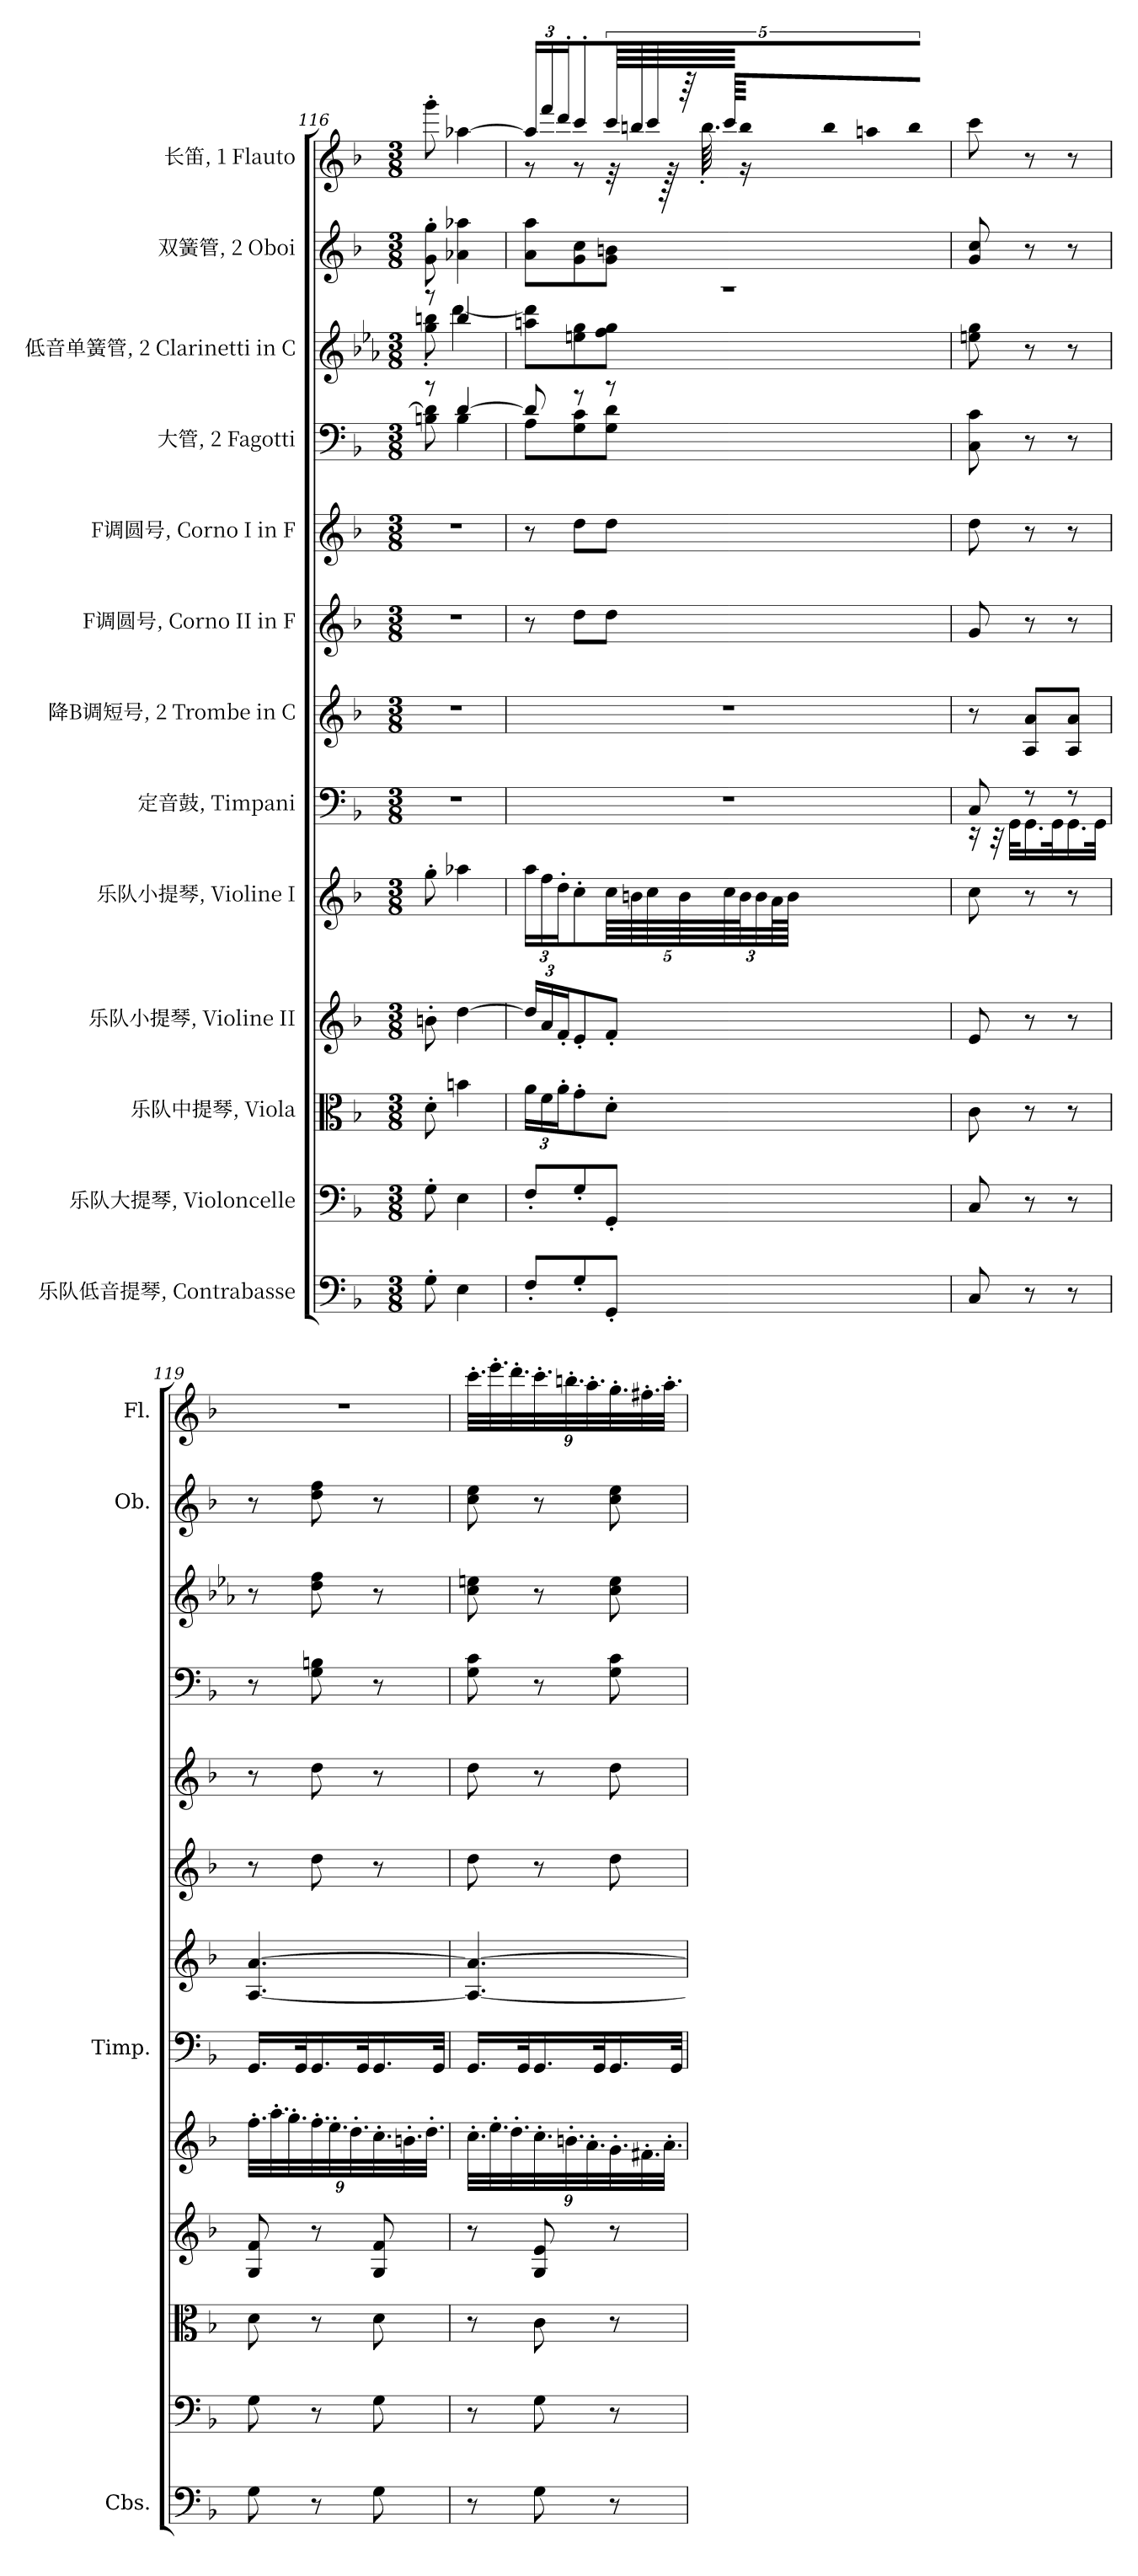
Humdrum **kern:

**kern	**kern	**kern	**kern	**kern	**kern	**kern	**kern	**kern	**kern	**kern	**kern	**kern
*part13	*part12	*part11	*part10	*part9	*part8	*part7	*part6	*part5	*part4	*part3	*part2	*part1
*staff13	*staff12	*staff11	*staff10	*staff9	*staff8	*staff7	*staff6	*staff5	*staff4	*staff3	*staff2	*staff1
*I"乐队低音提琴, Contrabasse	*I"乐队大提琴, Violoncelle	*I"乐队中提琴, Viola	*I"乐队小提琴, Violine II	*I"乐队小提琴, Violine I	*I"定音鼓, Timpani	*I"降B调短号, 2 Trombe in C	*I"F调圆号, Corno II in F	*I"F调圆号, Corno I in F	*I"大管, 2 Fagotti	*I"低音单簧管, 2 Clarinetti in C	*I"双簧管, 2 Oboi	*I"长笛, 1 Flauto
*I'Cbs.	*	*	*	*	*I'Timp.	*	*	*	*	*	*I'Ob.	*I'Fl.
*clefF4	*clefF4	*clefC3	*clefG2	*clefG2	*clefF4	*clefG2	*clefG2	*clefG2	*clefF4	*clefG2	*clefG2	*clefG2
*ITrd7c12	*	*	*	*	*	*ITrd1c2	*ITrd4c7	*ITrd4c7	*	*ITrd8c14	*	*
*k[b-]	*k[b-]	*k[b-]	*k[b-]	*k[b-]	*k[b-]	*k[b-e-a-]	*k[b-e-]	*k[b-e-]	*k[b-]	*k[b-e-a-]	*k[b-]	*k[b-]
*M3/8	*M3/8	*M3/8	*M3/8	*M3/8	*M3/8	*M3/8	*M3/8	*M3/8	*M3/8	*M3/8	*M3/8	*M3/8
*MM41	*MM41	*MM41	*MM41	*MM41	*MM41	*MM41	*MM41	*MM41	*MM41	*MM41	*MM41	*MM41
=116	=116	=116	=116	=116	=116	=116	=116	=116	=116	=116	=116	=116
*	*	*	*	*	*	*	*	*	*^	*^	*	*
8GG'\	8G'\	8d'\	8bn'\	8gg'\	4.r	4.r	4.r	4.r	8r	8Bn\ 8d\]	8r	8g\' 8bn\'	8g\' 8gg\'	8ggg'\
*	*	*	*	*	*	*	*	*	*	*	*	*	*	*MM44
4EE\	4E\	4bn\	[4dd\	4aa-X\	.	.	.	.	[4d/	4B\	4b/	[4dd\	4a-X\ 4aa-X\	[4aa-X\
!!LO:PB:g=z
=117	=117	=117	=117	=117	=117	=117	=117	=117	=117	=117	=117	=117	=117	=117
*	*	*Xbrackettup	*Xbrackettup	*Xbrackettup	*	*	*	*	*	*	*	*	*	*Xbrackettup
*	*	*	*	*	*	*	*	*	*	*	*	*	*	*MM41
*	*	*	*	*	*	*	*	*	*	*	*	*	*	*^
8FF'/L	8F'/L	24a\LL	24dd/LL]	24aa\LL	4.r	4.r	8r	8r	8d/]	8A\L	4.r	8an\ 8dd\]L	8a\ 8aa\L	24aa-/LL]	8r
.	.	24f\	24a/	24ff\	.	.	.	.	.	.	.	.	.	24fff/	.
.	.	24a'\J	24f'/J	24dd'\J	.	.	.	.	.	.	.	.	.	24ddd'/J	.
*	*	*	*	*	*	*	*	*	*	*	*	*	*	*MM46	*
8GG'/	8G'/	8g'\	8e'/	8cc'\	.	.	8g\L	8g\L	8r	8G\ 8c\	.	8en\ 8g\	8g\ 8cc\	8ccc'/	8r
*	*	*	*	*	*	*	*	*	*	*	*	*	*	*brackettup	*
8GGG'/J	8GG'/J	8d'\J	8f'/J	80cc\LLL	.	.	8g\J	8g\J	8r	8G\ 8d\J	.	8f\ 8g\J	8g\ 8bn\J	80ccc/LLL	32r
.	.	.	.	80bn\	.	.	.	.	.	.	.	.	.	80bbn/	.
.	.	.	.	80cc\	.	.	.	.	.	.	.	.	.	80ccc/JJJJ	.
.	.	.	.	.	.	.	.	.	.	.	.	.	.	.	128r
.	.	.	.	80b\	.	.	.	.	.	.	.	.	.	80r	.
.	.	.	.	.	.	.	.	.	.	.	.	.	.	.	64.bb'\
.	.	.	.	80cc\	.	.	.	.	.	.	.	.	.	80ccc/LLLL	.
.	.	.	.	96b\J	.	.	.	.	.	.	.	.	.	64bb/	16r
.	.	.	.	48b\	.	.	.	.	.	.	.	.	.	.	.
.	.	.	.	.	.	.	.	.	.	.	.	.	.	64bb/	.
.	.	.	.	64a\L	.	.	.	.	.	.	.	.	.	64aan/	.
.	.	.	.	64b\JJJJ	.	.	.	.	.	.	.	.	.	64bb/JJJJ	.
*	*	*	*	*	*	*	*	*	*v	*v	*	*	*	*v	*v
*	*	*	*	*	*	*	*	*	*	*v	*v	*	*
=118	=118	=118	=118	=118	=118	=118	=118	=118	=118	=118	=118	=118
*	*	*	*	*	*^	*	*	*	*	*	*	*
8CC/	8C/	8c\	8e/	8cc\	8C/	16r	8r	8c/	8g\	8C\ 8c\	8en\ 8g\	8g/ 8cc/	8ccc\
.	.	.	.	.	.	32r	.	.	.	.	.	.	.
.	.	.	.	.	.	32GG\KLL	.	.	.	.	.	.	.
8r	8r	8r	8r	8r	8r	16.GG\	8G/ 8g/L	8r	8r	8r	8r	8r	8r
.	.	.	.	.	.	32GG\K	.	.	.	.	.	.	.
8r	8r	8r	8r	8r	8r	16.GG\	8G/ 8g/J	8r	8r	8r	8r	8r	8r
.	.	.	.	.	.	32GG\JJk	.	.	.	.	.	.	.
*	*	*	*	*	*v	*v	*	*	*	*	*	*	*
!!LO:PB:g=z
=119	=119	=119	=119	=119	=119	=119	=119	=119	=119	=119	=119	=119
*	*	*	*	*	*	*	*	*	*	*	*	*MM45
8GG\	8G\	8d\	8G/ 8f/	36.ff'\LLL	16.GG/LL	[4.G/ [4.g/	8r	8r	8r	8r	8r	4.r
.	.	.	.	36.aa'\	.	.	.	.	.	.	.	.
.	.	.	.	36.gg'\	.	.	.	.	.	.	.	.
.	.	.	.	.	32GG/K	.	.	.	.	.	.	.
8r	8r	8r	8r	36.ff'\	16.GG/	.	8g\	8g\	8G\ 8Bn\	8d\ 8f\	8dd\ 8ff\	.
.	.	.	.	36.ee'\	.	.	.	.	.	.	.	.
.	.	.	.	36.dd'\	.	.	.	.	.	.	.	.
.	.	.	.	.	32GG/K	.	.	.	.	.	.	.
8GG\	8G\	8d\	8G/ 8f/	36.cc'\	16.GG/	.	8r	8r	8r	8r	8r	.
.	.	.	.	36.bn'\	.	.	.	.	.	.	.	.
.	.	.	.	36.dd'\JJJ	.	.	.	.	.	.	.	.
.	.	.	.	.	32GG/JJk	.	.	.	.	.	.	.
=120	=120	=120	=120	=120	=120	=120	=120	=120	=120	=120	=120	=120
*	*	*	*	*	*	*	*	*	*	*	*	*Xbrackettup
*	*	*	*	*	*	*	*	*	*	*	*	*MM42
8r	8r	8r	8r	36.cc'\LLL	16.GG/LL	4.G/_ 4.g/_	8g\	8g\	8G\ 8c\	8c\ 8en\	8cc\ 8ee\	36.ccc'\LLL
*	*	*	*	*	*	*	*	*	*	*	*	*MM46
.	.	.	.	36.ee'\	.	.	.	.	.	.	.	36.eee'\
.	.	.	.	36.dd'\	.	.	.	.	.	.	.	36.ddd'\
.	.	.	.	.	32GG/K	.	.	.	.	.	.	.
*	*	*	*	*	*	*	*	*	*	*	*	*MM45
8GG\	8G\	8c\	8G/ 8e/	36.cc'\	16.GG/	.	8r	8r	8r	8r	8r	36.ccc'\
*	*	*	*	*	*	*	*	*	*	*	*	*MM47
.	.	.	.	36.bn'\	.	.	.	.	.	.	.	36.bbn'\
.	.	.	.	36.a'\	.	.	.	.	.	.	.	36.aa'\
.	.	.	.	.	32GG/K	.	.	.	.	.	.	.
*	*	*	*	*	*	*	*	*	*	*	*	*MM42
8r	8r	8r	8r	36.g'\	16.GG/	.	8g\	8g\	8G\ 8c\	8c\ 8e\	8cc\ 8ee\	36.gg'\
*	*	*	*	*	*	*	*	*	*	*	*	*MM46
.	.	.	.	36.f#X'\	.	.	.	.	.	.	.	36.ff#X'\
.	.	.	.	36.a'\JJJ	.	.	.	.	.	.	.	36.aa'\JJJ
.	.	.	.	.	32GG/JJk	.	.	.	.	.	.	.
=	=	=	=	=	=	=	=	=	=	=	=	=
*-	*-	*-	*-	*-	*-	*-	*-	*-	*-	*-	*-	*-
